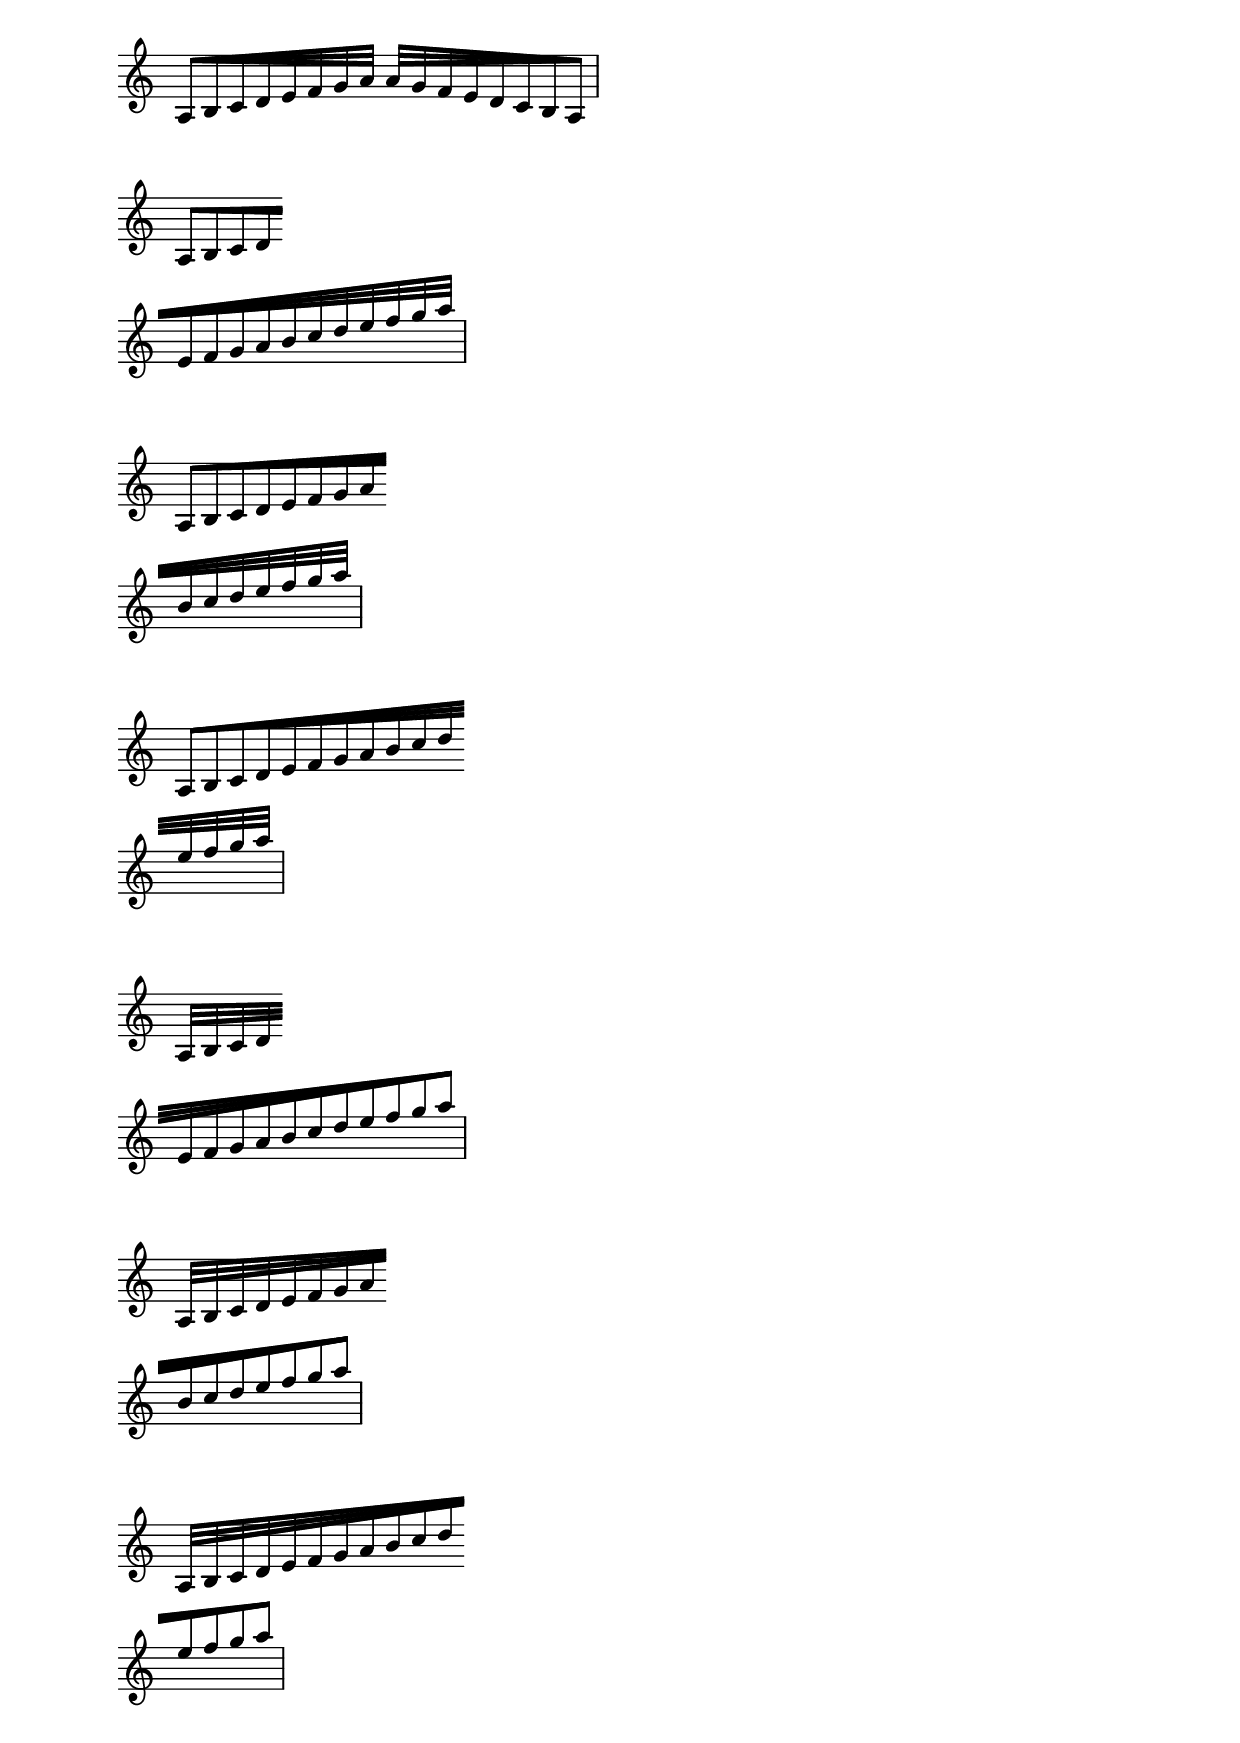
\version "2.13.55"
\header  {
  texidoc = "Feathered beams should have the same progress of their feathering
at the end of a line break as they do at the beginning of the next line."
}

\paper {
  left-margin = 2\cm
  line-width = 10\cm
  ragged-right = ##t
  indent = 0\cm
}

\new Staff <<
  \relative c' {
    \cadenzaOn
    \override Staff . TimeSignature #'stencil = ##f
    \override Voice . Beam #'breakable = ##t
    \once \override Voice . Beam #'grow-direction = #RIGHT
    a32[ b c d e f g a ]
    \once \override Voice . Beam #'grow-direction = #LEFT
    a[ g f e d c b a]  \bar "|"
} >>

\new Staff <<
  \relative c' {
    \cadenzaOn
    \override Staff . TimeSignature #'stencil = ##f
    \override Voice . Beam #'breakable = ##t
    \once \override Voice . Beam #'grow-direction = #RIGHT
    a32[ b c d \bar "" \break e f g a b c d e f g a ] \bar "|"
} >>

\new Staff <<
  \relative c' {
    \cadenzaOn
    \override Staff . TimeSignature #'stencil = ##f
    \override Voice . Beam #'breakable = ##t
    \once \override Voice . Beam #'grow-direction = #RIGHT
    a32[ b c d e f g a \bar "" \break b c d e f g a ] \bar "|"
} >>

\new Staff <<
  \relative c' {
    \cadenzaOn
    \override Staff . TimeSignature #'stencil = ##f
    \override Voice . Beam #'breakable = ##t
    \once \override Voice . Beam #'grow-direction = #RIGHT
    a32[ b c d e f g a b c d \bar "" \break e f g a ] \bar "|"
} >>

\new Staff <<
  \relative c' {
    \cadenzaOn
    \override Staff . TimeSignature #'stencil = ##f
    \override Voice . Beam #'breakable = ##t
    \once \override Voice . Beam #'grow-direction = #LEFT
    a32[ b c d \bar "" \break e f g a b c d e f g a ] \bar "|"
} >>

\new Staff <<
  \relative c' {
    \cadenzaOn
    \override Staff . TimeSignature #'stencil = ##f
    \override Voice . Beam #'breakable = ##t
    \once \override Voice . Beam #'grow-direction = #LEFT
    a32[ b c d e f g a \bar "" \break b c d e f g a ] \bar "|"
} >>

\new Staff <<
  \relative c' {
    \cadenzaOn
    \override Staff . TimeSignature #'stencil = ##f
    \override Voice . Beam #'breakable = ##t
    \once \override Voice . Beam #'grow-direction = #LEFT
    a32[ b c d e f g a b c d \bar "" \break e f g a ] \bar "|"
} >>

\new Staff <<
  \relative c' {
    \cadenzaOn
    \override Staff . TimeSignature #'stencil = ##f
    \override Voice . Stem #'direction = #DOWN
    \override Voice . Beam #'breakable = ##t
    \once \override Voice . Beam #'grow-direction = #RIGHT
    a32[ b c d \bar "" \break e f g a b c d e f g a ] \bar "|"
} >>

\new Staff <<
  \relative c' {
    \cadenzaOn
    \override Staff . TimeSignature #'stencil = ##f
    \override Voice . Stem #'direction = #DOWN
    \override Voice . Beam #'breakable = ##t
    \once \override Voice . Beam #'grow-direction = #RIGHT
    a32[ b c d e f g a \bar "" \break b c d e f g a ] \bar "|"
} >>

\new Staff <<
  \relative c' {
    \cadenzaOn
    \override Staff . TimeSignature #'stencil = ##f
    \override Voice . Stem #'direction = #DOWN
    \override Voice . Beam #'breakable = ##t
    \once \override Voice . Beam #'grow-direction = #RIGHT
    a32[ b c d e f g a b c d \bar "" \break e f g a ] \bar "|"
} >>

\new Staff <<
  \relative c' {
    \cadenzaOn
    \override Staff . TimeSignature #'stencil = ##f
    \override Voice . Stem #'direction = #DOWN
    \override Voice . Beam #'breakable = ##t
    \once \override Voice . Beam #'grow-direction = #LEFT
    a32[ b c d \bar "" \break e f g a b c d e f g a ] \bar "|"
} >>

\new Staff <<
  \relative c' {
    \cadenzaOn
    \override Staff . TimeSignature #'stencil = ##f
    \override Voice . Stem #'direction = #DOWN
    \override Voice . Beam #'breakable = ##t
    \once \override Voice . Beam #'grow-direction = #LEFT
    a32[ b c d e f g a \bar "" \break b c d e f g a ] \bar "|"
} >>

\new Staff <<
  \relative c' {
    \cadenzaOn
    \override Staff . TimeSignature #'stencil = ##f
    \override Voice . Stem #'direction = #DOWN
    \override Voice . Beam #'breakable = ##t
    \once \override Voice . Beam #'grow-direction = #LEFT
    a32[ b c d e f g a b c d \bar "" \break e f g a ] \bar "|"
} >>
